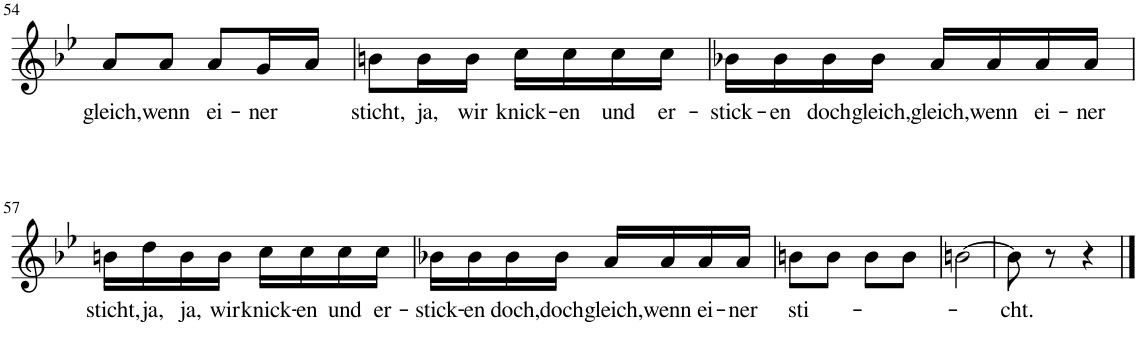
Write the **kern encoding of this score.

**kern	**text
*part1	*part1
*staff1	*staff1
*I"Piano	*
*I'Pno	*
!!LO:PB:g=z
*clefG2	*
*k[b-e-]	*
*M2/4	*
=54	=54
!	!LO:LY:b
8a/L	gleich,
!	!LO:LY:b
8a/J	wenn
!	!LO:LY:b
8a/L	ei-
!	!LO:LY:b
16g/L	-ner
16a/JJ	.
=55	=55
!	!LO:LY:b
8bn\L	sticht,
!	!LO:LY:b
16b\L	ja,
!	!LO:LY:b
16b\JJ	wir
!	!LO:LY:b
16cc\LL	knick-
!	!LO:LY:b
16cc\	-en
!	!LO:LY:b
16cc\	und
!	!LO:LY:b
16cc\JJ	er-
=56	=56
!	!LO:LY:b
16b-X\LL	-stick-
!	!LO:LY:b
16b-\	-en
!	!LO:LY:b
16b-\	doch
!	!LO:LY:b
16b-\JJ	gleich,
!	!LO:LY:b
16a/LL	gleich,
!	!LO:LY:b
16a/	wenn
!	!LO:LY:b
16a/	ei-
!	!LO:LY:b
16a/JJ	-ner
!!LO:LB:g=z
=57	=57
!	!LO:LY:b
16bn\LL	sticht,
!	!LO:LY:b
16dd\	ja,
!	!LO:LY:b
16b\	ja,
!	!LO:LY:b
16b\JJ	wir
!	!LO:LY:b
16cc\LL	knick-
!	!LO:LY:b
16cc\	-en
!	!LO:LY:b
16cc\	und
!	!LO:LY:b
16cc\JJ	er-
=58	=58
!	!LO:LY:b
16b-X\LL	-stick-
!	!LO:LY:b
16b-\	-en
!	!LO:LY:b
16b-\	doch,
!	!LO:LY:b
16b-\JJ	doch
!	!LO:LY:b
16a/LL	gleich,
!	!LO:LY:b
16a/	wenn
!	!LO:LY:b
16a/	ei-
!	!LO:LY:b
16a/JJ	-ner
=59	=59
!	!LO:LY:b
8bn\L	sti-
8b\J	.
8b\L	.
8b\J	.
=60	=60
[2bn\	.
=61	=61
!	!LO:LY:b
8b\]	-cht.
8r	.
4r	.
==	==
*-	*-
